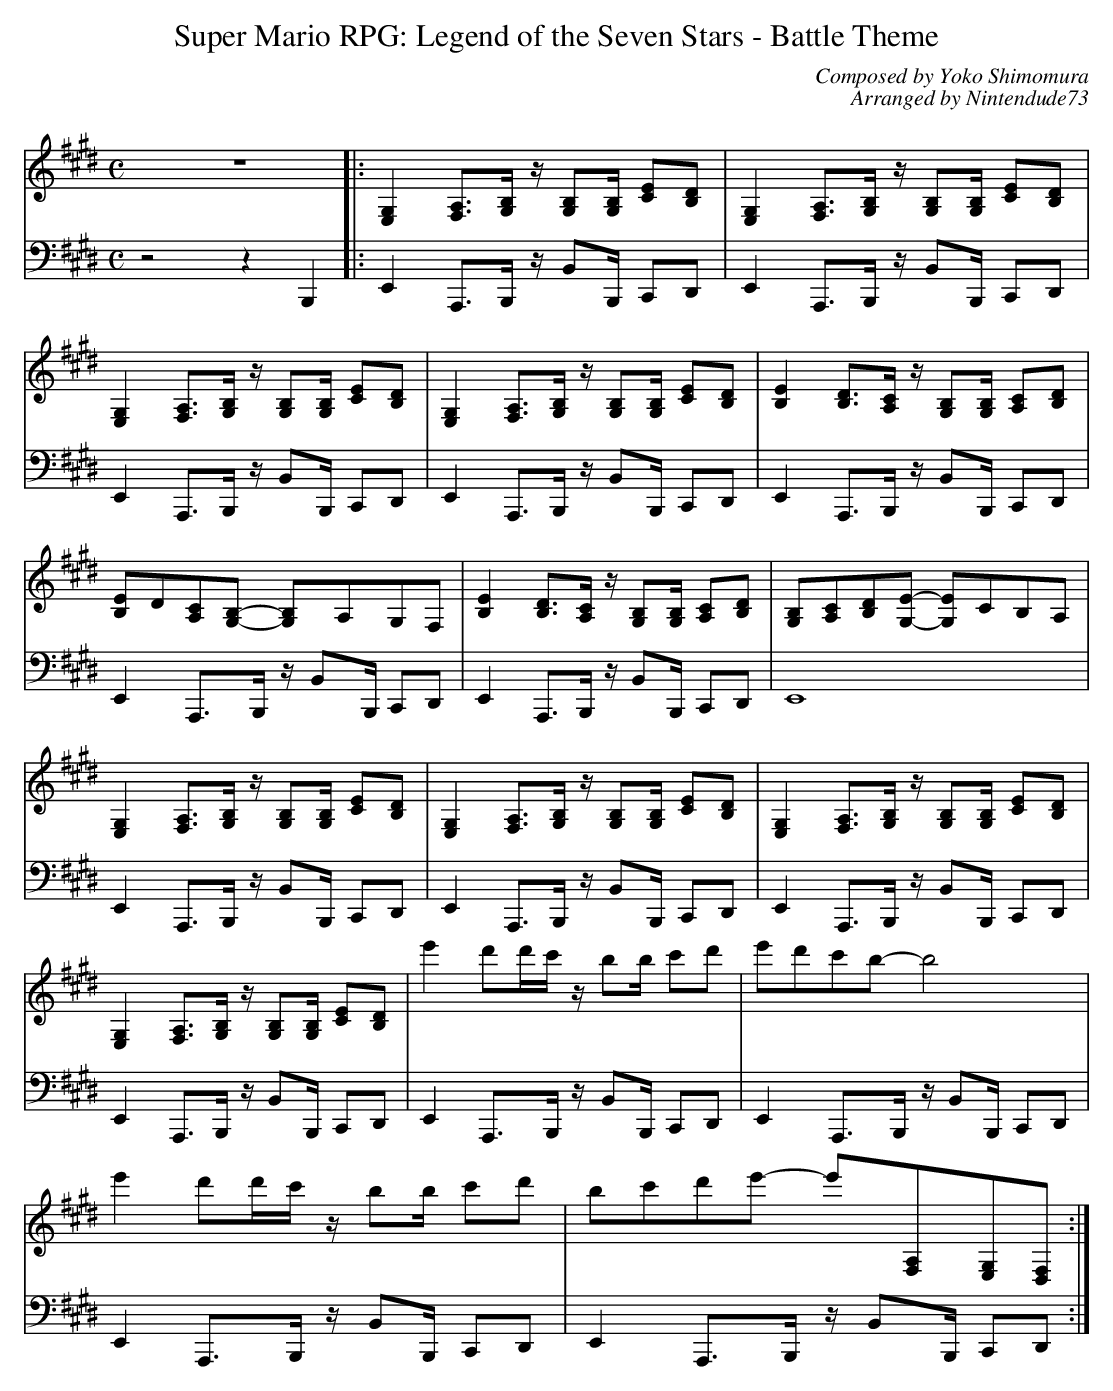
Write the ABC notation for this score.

X:1
T:Super Mario RPG: Legend of the Seven Stars - Battle Theme
C:Composed by Yoko Shimomura
C:Arranged by Nintendude73
M:C
L:1/8
V:T treble
V:B bass
K:E
[V:T] z8                                                          |: [E,G,]2  [F,A,]>[G,B,]        z/ [G,B,][G,B,]/ [CE][B,D]   | [E,G,]2                [F,A,]>[G,B,] z/ [G,B,][G,B,]/ [CE][B,D] |
[V:B] z4                 z2 B,,,2                                 |: E,,2     A,,,>B,,,            z/ B,,B,,,/ C,,D,,           | E,,2                   A,,,>B,,, z/ B,,B,,,/ C,,D,,             |
[V:T] [E,G,]2            [F,A,]>[G,B,] z/ [G,B,][G,B,]/ [CE][B,D] |  [E,G,]2  [F,A,]>[G,B,]        z/ [G,B,][G,B,]/ [CE][B,D]   | [B,E]2                 [B,D]>[A,C] z/ [G,B,][G,B,]/ [A,C][B,D]  |
[V:B] E,,2               A,,,>B,,, z/ B,,B,,,/ C,,D,,             |  E,,2     A,,,>B,,,            z/ B,,B,,,/ C,,D,,           | E,,2                   A,,,>B,,, z/ B,,B,,,/ C,,D,,             |
[V:T] [B,E]D[A,C][G,B,]- [G,B,]A,G,F,                             |  [B,E]2   [B,D]>[A,C]          z/ [G,B,][G,B,]/ [A,C][B,D]  | [G,B,][A,C][B,D][G,E]- [G,E]CB,A,                               |
[V:B] E,,2               A,,,>B,,, z/ B,,B,,,/ C,,D,,             |  E,,2     A,,,>B,,,            z/ B,,B,,,/ C,,D,,           | E,,8                                                            |
[V:T] [E,G,]2            [F,A,]>[G,B,] z/ [G,B,][G,B,]/ [CE][B,D] |  [E,G,]2  [F,A,]>[G,B,]        z/ [G,B,][G,B,]/ [CE][B,D]   | [E,G,]2                [F,A,]>[G,B,] z/ [G,B,][G,B,]/ [CE][B,D] |
[V:B] E,,2               A,,,>B,,, z/ B,,B,,,/ C,,D,,             |  E,,2     A,,,>B,,,            z/ B,,B,,,/ C,,D,,           | E,,2                   A,,,>B,,, z/ B,,B,,,/ C,,D,,             |
[V:T] [E,G,]2            [F,A,]>[G,B,] z/ [G,B,][G,B,]/ [CE][B,D] |  e'2      d'd'/c'/             z/ bb/ c'd'                  | e'd'c'b-               b4                                       |
[V:B] E,,2               A,,,>B,,, z/ B,,B,,,/ C,,D,,             |  E,,2     A,,,>B,,,            z/ B,,B,,,/ C,,D,,           | E,,2                   A,,,>B,,, z/ B,,B,,,/ C,,D,,             |
[V:T] e'2                d'd'/c'/ z/ bb/ c'd'                     |  bc'd'e'- e'[F,A,][E,G,][D,F,]                             :|
[V:B] E,,2               A,,,>B,,, z/ B,,B,,,/ C,,D,,             |  E,,2     A,,,>B,,,            z/ B,,B,,,/ C,,D,,          :|
